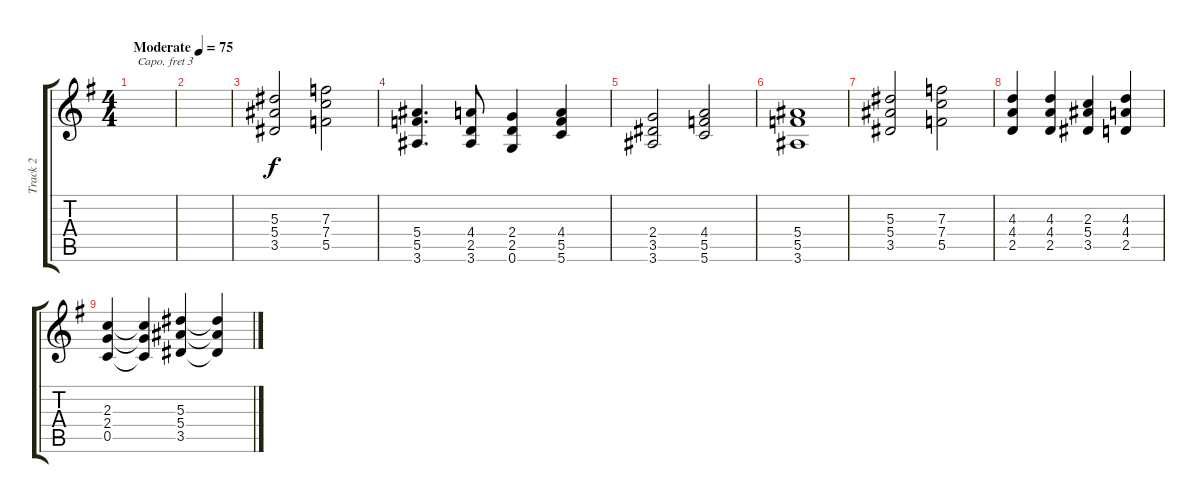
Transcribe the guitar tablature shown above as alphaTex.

\track ("Track 2" "Track 2") {mute instrument overdrivenguitar}
\staff {score tabs}
\capo 3
\tuning (E4 B3 G3 D3 A2 E2) {hide}
\ts (4 4)
\tempo (75 "Moderate")
\clef g2
\ks g
|
|
(5.3 5.4 3.5).2 (7.3 7.4 5.5).2 |
(5.4 5.5 3.6).4{d} (4.4 2.5 3.6).8 (2.4 2.5 0.6).4 (4.4 5.5 5.6).4 |
(2.4 3.5 3.6).2 (4.4 5.5 5.6).2 |
(5.4 5.5 3.6).1 |
(5.3 5.4 3.5).2 (7.3 7.4 5.5).2 |
(4.3 4.4 2.5).4 (4.3 4.4 2.5).4 (2.3 5.4 3.5).4 (4.3 4.4 2.5).4 |
(2.3 2.4 0.5).4 (2.3{t} 2.4{t} 0.5{t}).4 (5.3 5.4 3.5).4 (5.3{t} 5.4{t} 3.5{t}).4
